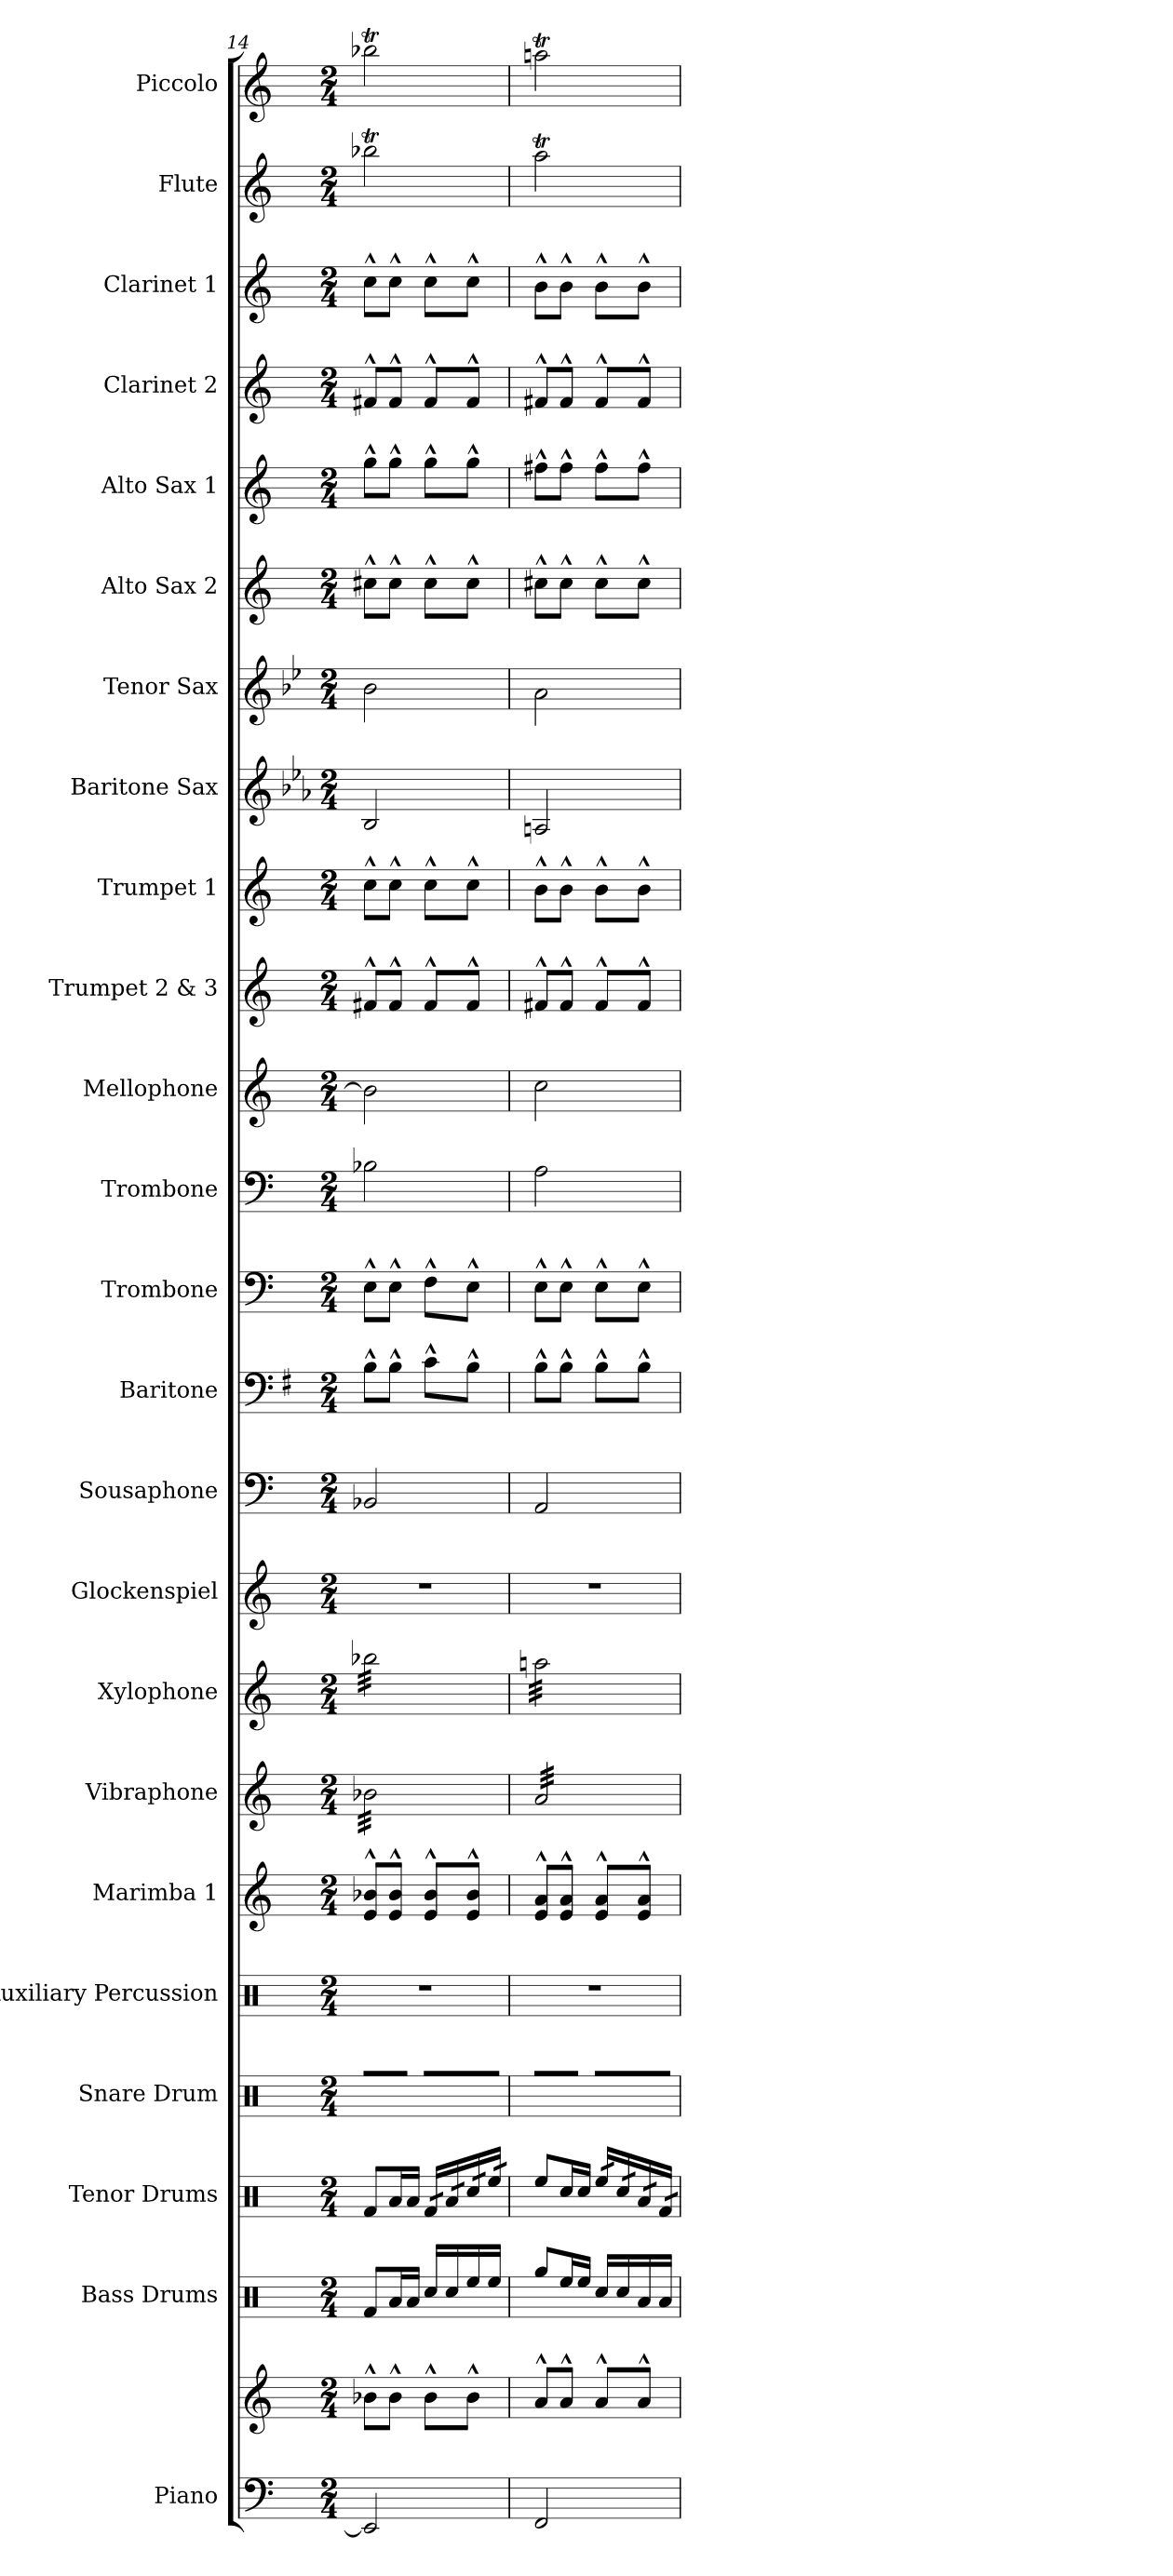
**kern	**kern	**kern	**kern	**kern	**kern	**kern	**kern	**kern	**kern	**kern	**kern	**kern	**kern	**kern	**kern	**kern	**kern	**kern	**kern	**kern	**kern	**kern	**kern	**kern
*part24	*part24	*part23	*part22	*part21	*part20	*part19	*part18	*part17	*part16	*part15	*part14	*part13	*part12	*part11	*part10	*part9	*part8	*part7	*part6	*part5	*part4	*part3	*part2	*part1
*staff25	*staff24	*staff23	*staff22	*staff21	*staff20	*staff19	*staff18	*staff17	*staff16	*staff15	*staff14	*staff13	*staff12	*staff11	*staff10	*staff9	*staff8	*staff7	*staff6	*staff5	*staff4	*staff3	*staff2	*staff1
*I"Piano	*	*I"Bass Drums	*I"Tenor Drums	*I"Snare Drum	*I"Auxiliary Percussion	*I"Marimba 1	*I"Vibraphone	*I"Xylophone	*I"Glockenspiel	*I"Sousaphone	*I"Baritone	*I"Trombone	*I"Trombone	*I"Mellophone	*I"Trumpet 2 &amp; 3	*I"Trumpet 1	*I"Baritone Sax	*I"Tenor Sax	*I"Alto Sax 2	*I"Alto Sax 1	*I"Clarinet 2	*I"Clarinet 1	*I"Flute	*I"Piccolo
*I'Pno.	*	*I'B.D.	*I'T.D.	*I'S.D.	*I'Aux. Perc.	*I'Mrm. 1	*I'Vib.	*I'Xyl.	*I'Glk.	*	*I'Bar.	*I'Tbn.	*I'Tbn.	*I'Mph.	*I'Tpt. 2 &amp; 3	*I'Tpt. 1	*I'Bari. Sax.	*I'T. Sax.	*I'A. Sax. 2	*I'A. Sax. 1	*I'Cl. 2	*I'Cl. 1	*I'Fl.	*I'Picc.
!!LO:PB:g=z
*clefF4	*clefG2	*clefX	*clefX	*clefX	*clefX	*clefG2	*clefG2	*clefG2	*clefG2	*clefF4	*clefF4	*clefF4	*clefF4	*clefG2	*clefG2	*clefG2	*clefG2	*clefG2	*clefG2	*clefG2	*clefG2	*clefG2	*clefG2	*clefG2
*	*	*	*	*	*	*	*	*ITrd-7c-12	*ITrd-14c-24	*	*ITrd4c7	*	*	*ITrd4c7	*ITrd1c2	*ITrd1c2	*ITrd12c21	*ITrd8c14	*ITrd5c9	*ITrd5c9	*ITrd1c2	*ITrd1c2	*	*ITrd-7c-12
*k[]	*k[]	*k[]	*k[]	*k[]	*k[]	*k[]	*k[]	*k[]	*k[]	*k[]	*k[]	*k[]	*k[]	*k[b-]	*k[b-e-]	*k[b-e-]	*k[b-e-a-]	*k[b-e-]	*k[b-e-a-]	*k[b-e-a-]	*k[b-e-]	*k[b-e-]	*k[]	*k[]
*M2/4	*M2/4	*M2/4	*M2/4	*M2/4	*M2/4	*M2/4	*M2/4	*M2/4	*M2/4	*M2/4	*M2/4	*M2/4	*M2/4	*M2/4	*M2/4	*M2/4	*M2/4	*M2/4	*M2/4	*M2/4	*M2/4	*M2/4	*M2/4	*M2/4
=14	=14	=14	=14	=14	=14	=14	=14	=14	=14	=14	=14	=14	=14	=14	=14	=14	=14	=14	=14	=14	=14	=14	=14	=14
*	*	*	*	*	*	*	*tremolo	*	*	*	*	*	*	*	*	*	*	*	*	*	*	*	*	*
*	*	*	*	*	*	*	*	*tremolo	*	*	*	*	*	*	*	*	*	*	*	*	*	*	*	*
2EE/]	8b-X^^\L	8Rf/L	8Rf/L	8R^/L	2r	8e/^^ 8b-X/^^L	32b-X\LLL	32bbb-X\LLL	2r	2BB-X/	8E^^\L	8E^^\L	2B-X\	2e\]	8en^^/L	8b-^^\L	2BB-/	2B-\	8en^^\L	8b-^^\L	8en^^/L	8b-^^\L	2bb-XT\	2bbb-XT\
.	.	.	.	.	.	.	32b-X\	32bbb-X\	.	.	.	.	.	.	.	.	.	.	.	.	.	.	.	.
.	.	.	.	.	.	.	32b-X\	32bbb-X\	.	.	.	.	.	.	.	.	.	.	.	.	.	.	.	.
.	.	.	.	.	.	.	32b-X\	32bbb-X\	.	.	.	.	.	.	.	.	.	.	.	.	.	.	.	.
*	*	*	*tremolo	*	*	*	*	*	*	*	*	*	*	*	*	*	*	*	*	*	*	*	*	*
*	*	*	*	*tremolo	*	*	*	*	*	*	*	*	*	*	*	*	*	*	*	*	*	*	*	*
.	8b-^^\J	16Ra/L	16Ra/	16R/	.	8e/^^ 8b-/^^J	32b-X\	32bbb-X\	.	.	8E^^\J	8E^^\J	.	.	8e^^/J	8b-^^\J	.	.	8e^^\J	8b-^^\J	8e^^/J	8b-^^\J	.	.
.	.	.	.	.	.	.	32b-X\	32bbb-X\	.	.	.	.	.	.	.	.	.	.	.	.	.	.	.	.
.	.	16Ra/JJ	16Ra/JJ	16R/JJ	.	.	32b-X\	32bbb-X\	.	.	.	.	.	.	.	.	.	.	.	.	.	.	.	.
.	.	.	.	.	.	.	32b-X\	32bbb-X\	.	.	.	.	.	.	.	.	.	.	.	.	.	.	.	.
.	8b-^^\L	16Rcc/LL	32Rf/LLL	(<32R/LLL	.	8e/^^ 8b-/^^L	32b-X\	32bbb-X\	.	.	8F^^\L	8F^^\L	.	.	8e^^/L	8b-^^\L	.	.	8e^^\L	8b-^^\L	8e^^/L	8b-^^\L	.	.
.	.	.	32Rf/	(<32R/	.	.	32b-X\	32bbb-X\	.	.	.	.	.	.	.	.	.	.	.	.	.	.	.	.
.	.	16Rcc/	32Ra/	(<32R/	.	.	32b-X\	32bbb-X\	.	.	.	.	.	.	.	.	.	.	.	.	.	.	.	.
.	.	.	32Ra/	(<32R/	.	.	32b-X\	32bbb-X\	.	.	.	.	.	.	.	.	.	.	.	.	.	.	.	.
.	8b-^^\J	16Ree/	32Rcc/	(<32R/	.	8e/^^ 8b-/^^J	32b-X\	32bbb-X\	.	.	8E^^\J	8E^^\J	.	.	8e^^/J	8b-^^\J	.	.	8e^^\J	8b-^^\J	8e^^/J	8b-^^\J	.	.
.	.	.	32Rcc/	(<32R/	.	.	32b-X\	32bbb-X\	.	.	.	.	.	.	.	.	.	.	.	.	.	.	.	.
.	.	16Ree/JJ	32Ree/	(<32R/	.	.	32b-X\	32bbb-X\	.	.	.	.	.	.	.	.	.	.	.	.	.	.	.	.
.	.	.	32Ree/JJJ	32R/JJJ	.	.	32b-X\JJJ	32bbb-X\JJJ	.	.	.	.	.	.	.	.	.	.	.	.	.	.	.	.
*	*	*	*Xtremolo	*	*	*	*	*	*	*	*	*	*	*	*	*	*	*	*	*	*	*	*	*
=15	=15	=15	=15	=15	=15	=15	=15	=15	=15	=15	=15	=15	=15	=15	=15	=15	=15	=15	=15	=15	=15	=15	=15	=15
2FF/	8a^^/L	8Rgg/L	8Ree/L	8R^/L)	2r	8e/^^ 8a/^^L	32a/LLL	32aaan\LLL	2r	2AA/	8E^^\L	8E^^\L	2A\	2f\	8en^^/L	8a^^\L	2AAn/	2A\	8en^^\L	8an^^\L	8en^^/L	8a^^\L	2aaT\	2aaanT\
.	.	.	.	.	.	.	32a/	32aaan\	.	.	.	.	.	.	.	.	.	.	.	.	.	.	.	.
.	.	.	.	.	.	.	32a/	32aaan\	.	.	.	.	.	.	.	.	.	.	.	.	.	.	.	.
.	.	.	.	.	.	.	32a/	32aaan\	.	.	.	.	.	.	.	.	.	.	.	.	.	.	.	.
*	*	*	*tremolo	*	*	*	*	*	*	*	*	*	*	*	*	*	*	*	*	*	*	*	*	*
.	8a^^/J	16Ree/L	16Rcc/	16R/	.	8e/^^ 8a/^^J	32a/	32aaan\	.	.	8E^^\J	8E^^\J	.	.	8e^^/J	8a^^\J	.	.	8e^^\J	8a^^\J	8e^^/J	8a^^\J	.	.
.	.	.	.	.	.	.	32a/	32aaan\	.	.	.	.	.	.	.	.	.	.	.	.	.	.	.	.
.	.	16Ree/JJ	16Rcc/JJ	16R/JJ	.	.	32a/	32aaan\	.	.	.	.	.	.	.	.	.	.	.	.	.	.	.	.
.	.	.	.	.	.	.	32a/	32aaan\	.	.	.	.	.	.	.	.	.	.	.	.	.	.	.	.
.	8a^^/L	16Rcc/LL	32Ree/LLL	32R/LLL	.	8e/^^ 8a/^^L	32a/	32aaan\	.	.	8E^^\L	8E^^\L	.	.	8e^^/L	8a^^\L	.	.	8e^^\L	8a^^\L	8e^^/L	8a^^\L	.	.
.	.	.	32Ree/	32R/	.	.	32a/	32aaan\	.	.	.	.	.	.	.	.	.	.	.	.	.	.	.	.
.	.	16Rcc/	32Rcc/	32R/	.	.	32a/	32aaan\	.	.	.	.	.	.	.	.	.	.	.	.	.	.	.	.
.	.	.	32Rcc/	32R/	.	.	32a/	32aaan\	.	.	.	.	.	.	.	.	.	.	.	.	.	.	.	.
.	8a^^/J	16Ra/	32Ra/	32R/	.	8e/^^ 8a/^^J	32a/	32aaan\	.	.	8E^^\J	8E^^\J	.	.	8e^^/J	8a^^\J	.	.	8e^^\J	8a^^\J	8e^^/J	8a^^\J	.	.
.	.	.	32Ra/	32R/	.	.	32a/	32aaan\	.	.	.	.	.	.	.	.	.	.	.	.	.	.	.	.
.	.	16Ra/JJ	32Rf/	32R/	.	.	32a/	32aaan\	.	.	.	.	.	.	.	.	.	.	.	.	.	.	.	.
.	.	.	32Rf/JJJ	32R/JJJ	.	.	32a/JJJ	32aaan\JJJ	.	.	.	.	.	.	.	.	.	.	.	.	.	.	.	.
*	*	*	*	*	*	*	*	*Xtremolo	*	*	*	*	*	*	*	*	*	*	*	*	*	*	*	*
*	*	*	*	*	*	*	*Xtremolo	*	*	*	*	*	*	*	*	*	*	*	*	*	*	*	*	*
*	*	*	*	*Xtremolo	*	*	*	*	*	*	*	*	*	*	*	*	*	*	*	*	*	*	*	*
*	*	*	*Xtremolo	*	*	*	*	*	*	*	*	*	*	*	*	*	*	*	*	*	*	*	*	*
=	=	=	=	=	=	=	=	=	=	=	=	=	=	=	=	=	=	=	=	=	=	=	=	=
*-	*-	*-	*-	*-	*-	*-	*-	*-	*-	*-	*-	*-	*-	*-	*-	*-	*-	*-	*-	*-	*-	*-	*-	*-
